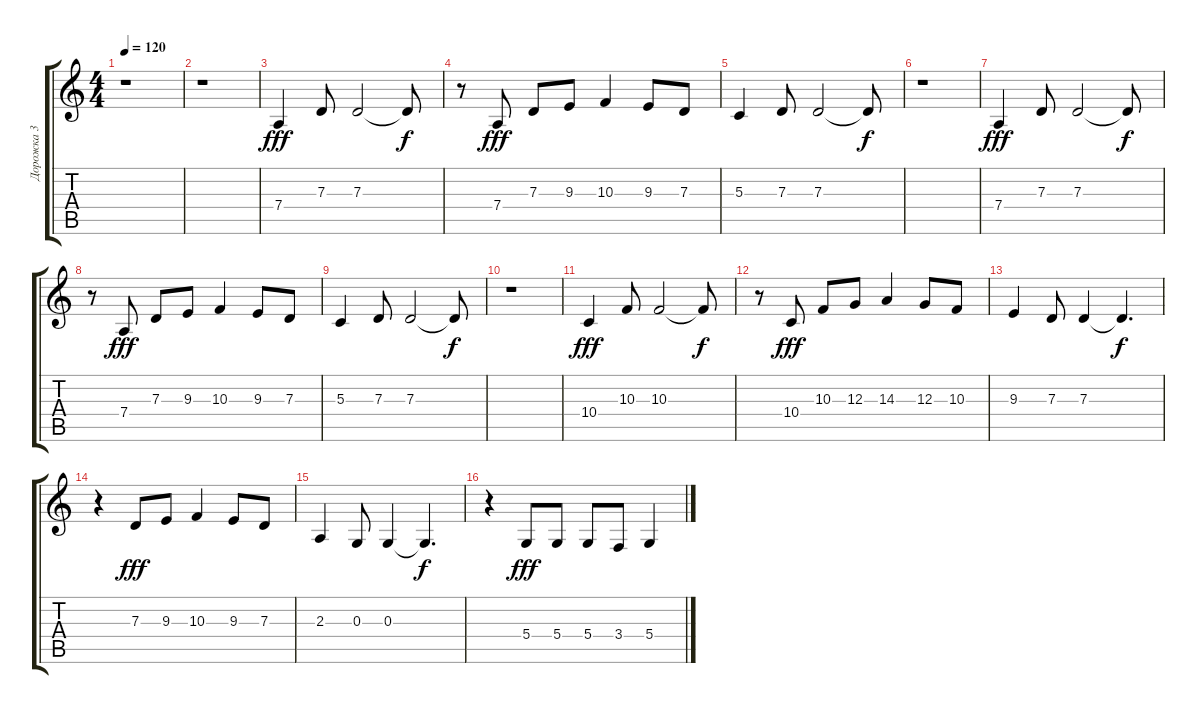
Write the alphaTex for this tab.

\track ("Дорожка 3" "Дорожка 3") {instrument flute}
\staff {score tabs}
\tuning (E4 B3 G3 D3 A2 E2) {hide}
\ts (4 4)
\tempo 120
\clef g2
\ks c
r.1{dy fff} |
r.1 |
7.4.4 7.3.8 7.3.2 7.3{t}.8{dy f} |
r.8 7.4.8{dy fff} 7.3.8 9.3.8 10.3.4 9.3.8 7.3.8 |
5.3.4 7.3.8 7.3.2 7.3{t}.8{dy f} |
r.1 |
7.4.4{dy fff} 7.3.8 7.3.2 7.3{t}.8{dy f} |
r.8 7.4.8{dy fff} 7.3.8 9.3.8 10.3.4 9.3.8 7.3.8 |
5.3.4 7.3.8 7.3.2 7.3{t}.8{dy f} |
r.1 |
10.4.4{dy fff} 10.3.8 10.3.2 10.3{t}.8{dy f} |
r.8 10.4.8{dy fff} 10.3.8 12.3.8 14.3.4 12.3.8 10.3.8 |
9.3.4 7.3.8 7.3.4 7.3{t}.4{d dy f} |
r.4 7.3.8{dy fff} 9.3.8 10.3.4 9.3.8 7.3.8 |
2.3.4 0.3.8 0.3.4 0.3{t}.4{d dy f} |
r.4 5.4.8{dy fff} 5.4.8 5.4.8 3.4.8 5.4.4
